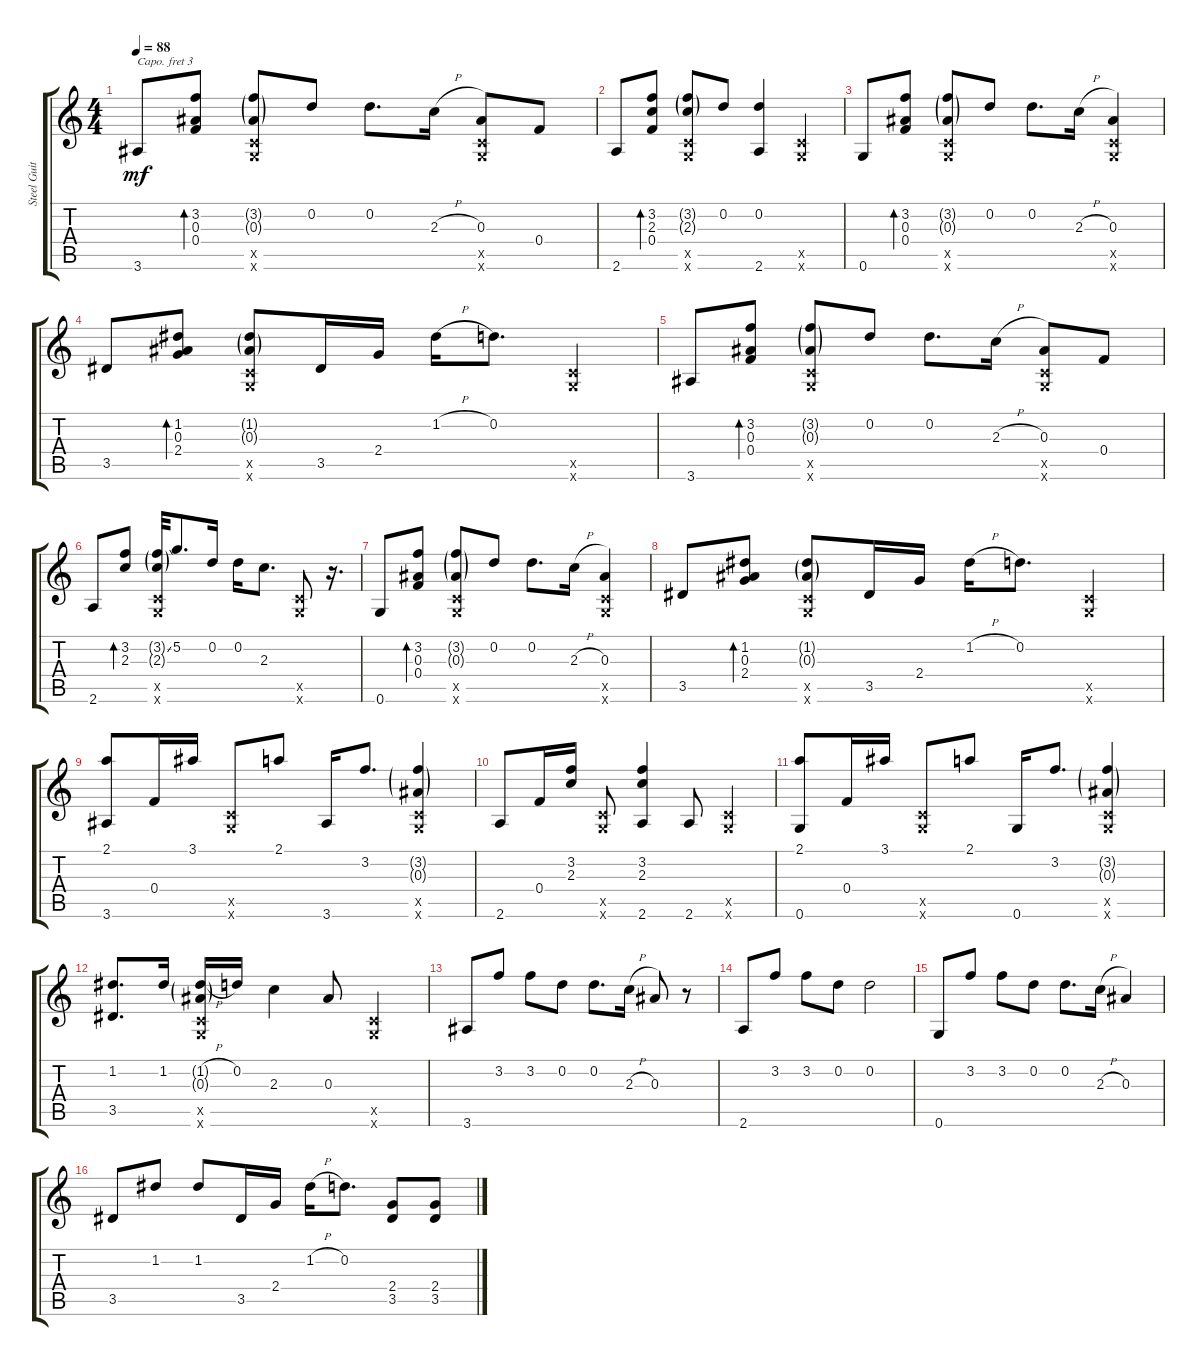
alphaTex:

\track ("Steel Guitar" "Steel Guit") {instrument acousticguitarsteel}
\staff {score tabs}
\capo 3
\tuning (E4 B3 G3 D3 A2 E2) {hide}
\ts (4 4)
\tempo 88
\clef g2
\ks c
3.6.8{dy mf} (3.2 0.3 0.4).8{bd 30} (3.2{g} 0.3{g} 0.5{x} 0.6{x}).8 0.2.8 0.2.8{d} 2.3{h}.16 (0.3 0.5{x} 0.6{x}).8 0.4.8 |
2.6.8 (3.2 2.3 0.4).8{bd 30} (3.2{g} 2.3{g} 0.5{x} 0.6{x}).8 0.2.8 (0.2 2.6).4 (0.5{x} 0.6{x}).4 |
0.6.8 (3.2 0.3 0.4).8{bd 30} (3.2{g} 0.3{g} 0.5{x} 0.6{x}).8 0.2.8 0.2.8{d} 2.3{h}.16 (0.3 0.5{x} 0.6{x}).4 |
3.5.8 (1.2 0.3 2.4).8{bd 30} (1.2{g} 0.3{g} 0.5{x} 0.6{x}).8 3.5.16 2.4.16 1.2{h}.16 0.2.8{d} (0.5{x} 0.6{x}).4 |
3.6.8 (3.2 0.3 0.4).8{bd 30} (3.2{g} 0.3{g} 0.5{x} 0.6{x}).8 0.2.8 0.2.8{d} 2.3{h}.16 (0.3 0.5{x} 0.6{x}).8 0.4.8 |
2.6.8 (3.2 2.3).8{bd 30} (3.2{ss g} 2.3{g} 0.5{x} 0.6{x}).32 5.2.8{d} 0.2.16 0.2.16 2.3.8{d} (0.5{x} 0.6{x}).8 r.16{d} |
0.6.8 (3.2 0.3 0.4).8{bd 30} (3.2{g} 0.3{g} 0.5{x} 0.6{x}).8 0.2.8 0.2.8{d} 2.3{h}.16 (0.3 0.5{x} 0.6{x}).4 |
3.5.8 (1.2 0.3 2.4).8{bd 30} (1.2{g} 0.3{g} 0.5{x} 0.6{x}).8 3.5.16 2.4.16 1.2{h}.16 0.2.8{d} (0.5{x} 0.6{x}).4 |
(2.1 3.6).8 0.4.16 3.1.16 (0.5{x} 0.6{x}).8 2.1.8 3.6.16 3.2.8{d} (3.2{g} 0.3{g} 0.5{x} 0.6{x}).4 |
2.6.8 0.4.16 (3.2 2.3).16 (0.5{x} 0.6{x}).8 (3.2 2.3 2.6).4 2.6.8 (0.5{x} 0.6{x}).4 |
(2.1 0.6).8 0.4.16 3.1.16 (0.5{x} 0.6{x}).8 2.1.8 0.6.16 3.2.8{d} (3.2{g} 0.3{g} 0.5{x} 0.6{x}).4 |
(1.2 3.5).8{d} 1.2.16 (1.2{h g} 0.3{g} 0.5{x} 0.6{x}).16 0.2.16 2.3.4 0.3.8 (0.5{x} 0.6{x}).4 |
3.6.8 3.2.8 3.2.8 0.2.8 0.2.8{d} 2.3{h}.16 0.3.8 r.8 |
2.6.8 3.2.8 3.2.8 0.2.8 0.2.2 |
0.6.8 3.2.8 3.2.8 0.2.8 0.2.8{d} 2.3{h}.16 0.3.4 |
3.5.8 1.2.8 1.2.8 3.5.16 2.4.16 1.2{h}.16 0.2.8{d} (2.4 3.5).8 (2.4 3.5).8
